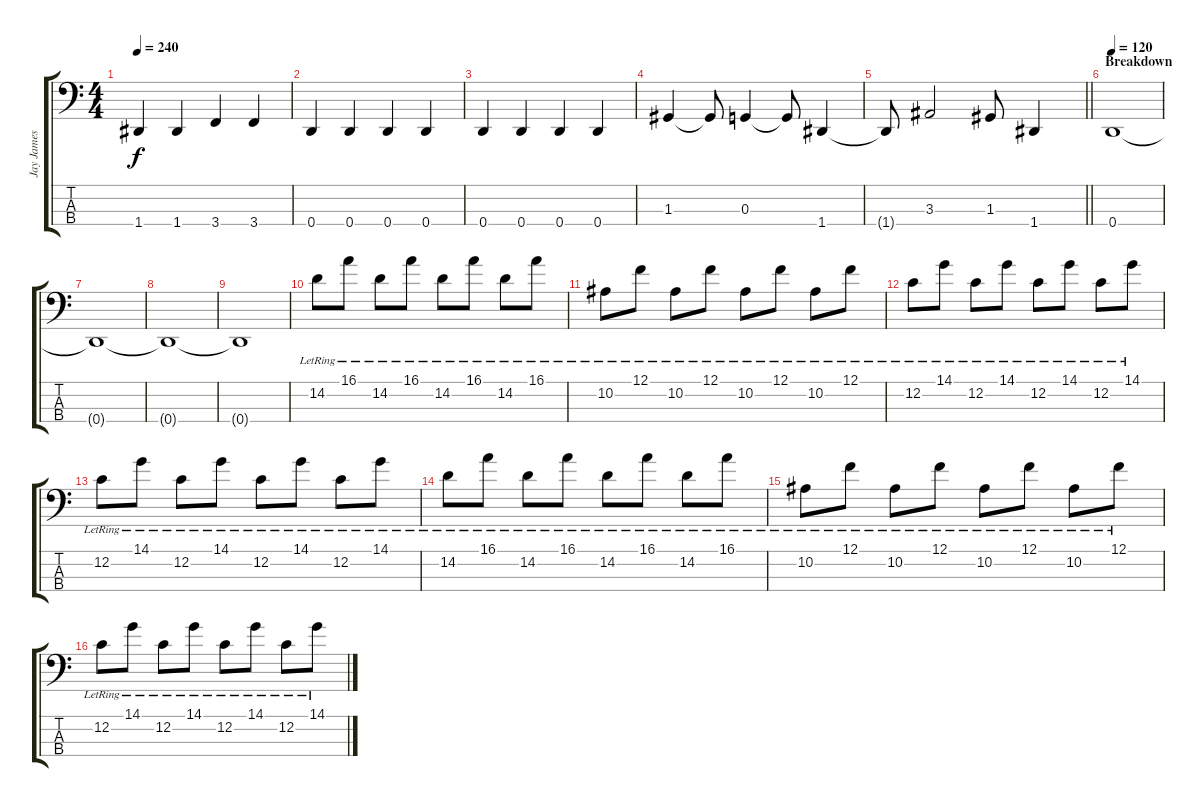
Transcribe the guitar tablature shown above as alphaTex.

\track ("Jay James" "Jay James") {instrument electricbasspick}
\staff {score tabs}
\tuning (F2 C2 G1 D1) {hide}
\ts (4 4)
\tempo 240
\clef f4
\ks c
1.4.4{dy f} 1.4.4 3.4.4 3.4.4 |
0.4.4 0.4.4 0.4.4 0.4.4 |
0.4.4 0.4.4 0.4.4 0.4.4 |
1.3.4 1.3{t}.8 0.3.4 0.3{t}.8 1.4.4 |
\barLineRight lightlight
1.4{t}.8 3.3.2 1.3.8 1.4.4 |
\section ("" "Breakdown")
\tempo 120
0.4.1 |
0.4{t}.1 |
0.4{t}.1 |
0.4{t}.1 |
14.2{lr}.8{volume 13 instrument electricbasspick} 16.1{lr}.8 14.2{lr}.8 16.1{lr}.8 14.2{lr}.8 16.1{lr}.8 14.2{lr}.8 16.1{lr}.8 |
10.2{lr}.8 12.1{lr}.8 10.2{lr}.8 12.1{lr}.8 10.2{lr}.8 12.1{lr}.8 10.2{lr}.8 12.1{lr}.8 |
12.2{lr}.8 14.1{lr}.8 12.2{lr}.8 14.1{lr}.8 12.2{lr}.8 14.1{lr}.8 12.2{lr}.8 14.1{lr}.8 |
12.2{lr}.8 14.1{lr}.8 12.2{lr}.8 14.1{lr}.8 12.2{lr}.8 14.1{lr}.8 12.2{lr}.8 14.1{lr}.8 |
14.2{lr}.8{volume 16 instrument electricbasspick} 16.1{lr}.8 14.2{lr}.8 16.1{lr}.8 14.2{lr}.8 16.1{lr}.8 14.2{lr}.8 16.1{lr}.8 |
10.2{lr}.8 12.1{lr}.8 10.2{lr}.8 12.1{lr}.8 10.2{lr}.8 12.1{lr}.8 10.2{lr}.8 12.1{lr}.8 |
12.2{lr}.8 14.1{lr}.8 12.2{lr}.8 14.1{lr}.8 12.2{lr}.8 14.1{lr}.8 12.2{lr}.8 14.1{lr}.8
